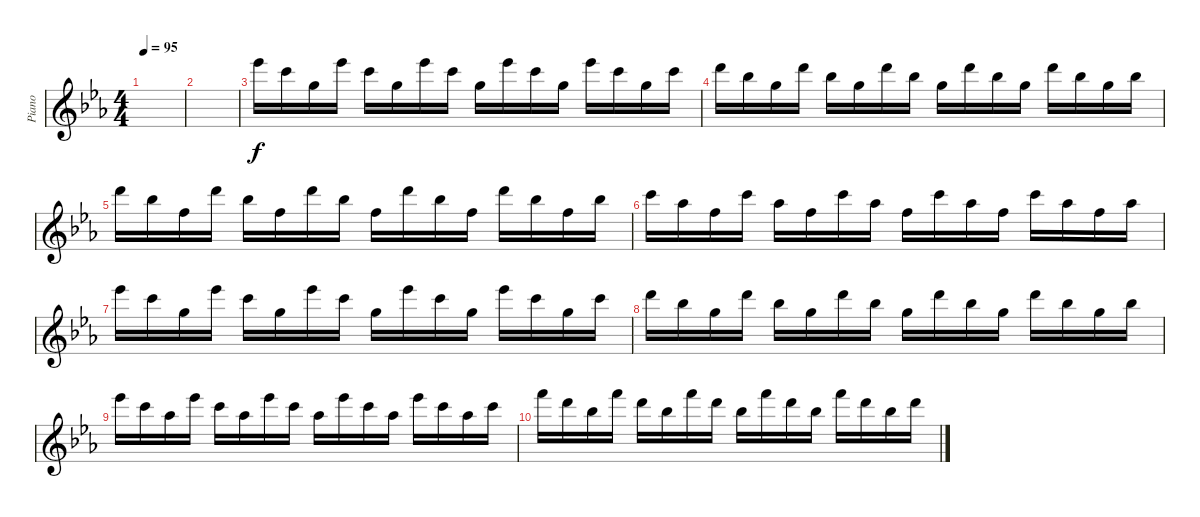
\track ("Piano" "Piano") {instrument brightacousticpiano}
\staff {score}
\tuning (E4 B3 G3 D3 A2 E2) {hide}
\ts (4 4)
\tempo 95
\clef g2
\ks cminor
|
|
23.1.16 20.1.16 15.1.16 23.1.16 20.1.16 15.1.16 23.1.16 20.1.16 15.1.16 23.1.16 20.1.16 15.1.16 23.1.16 20.1.16 15.1.16 20.1.16 |
22.1.16 18.1.16 15.1.16 22.1.16 18.1.16 15.1.16 22.1.16 18.1.16 15.1.16 22.1.16 18.1.16 15.1.16 22.1.16 18.1.16 15.1.16 18.1.16 |
22.1.16 18.1.16 13.1.16 22.1.16 18.1.16 13.1.16 22.1.16 18.1.16 13.1.16 22.1.16 18.1.16 13.1.16 22.1.16 18.1.16 13.1.16 18.1.16 |
20.1.16 16.1.16 13.1.16 20.1.16 16.1.16 13.1.16 20.1.16 16.1.16 13.1.16 20.1.16 16.1.16 13.1.16 20.1.16 16.1.16 13.1.16 16.1.16 |
23.1.16 20.1.16 15.1.16 23.1.16 20.1.16 15.1.16 23.1.16 20.1.16 15.1.16 28.2.16 20.1.16 15.1.16 23.1.16 20.1.16 15.1.16 20.1.16 |
22.1.16 18.1.16 15.1.16 22.1.16 18.1.16 15.1.16 22.1.16 18.1.16 15.1.16 22.1.16 18.1.16 15.1.16 22.1.16 18.1.16 15.1.16 18.1.16 |
23.1.16 20.1.16 16.1.16 23.1.16 20.1.16 16.1.16 23.1.16 20.1.16 16.1.16 23.1.16 20.1.16 16.1.16 23.1.16 20.1.16 16.1.16 20.1.16 |
25.1.16 22.1.16 18.1.16 25.1.16 22.1.16 18.1.16 25.1.16 22.1.16 18.1.16 25.1.16 22.1.16 18.1.16 25.1.16 22.1.16 18.1.16 22.1.16
